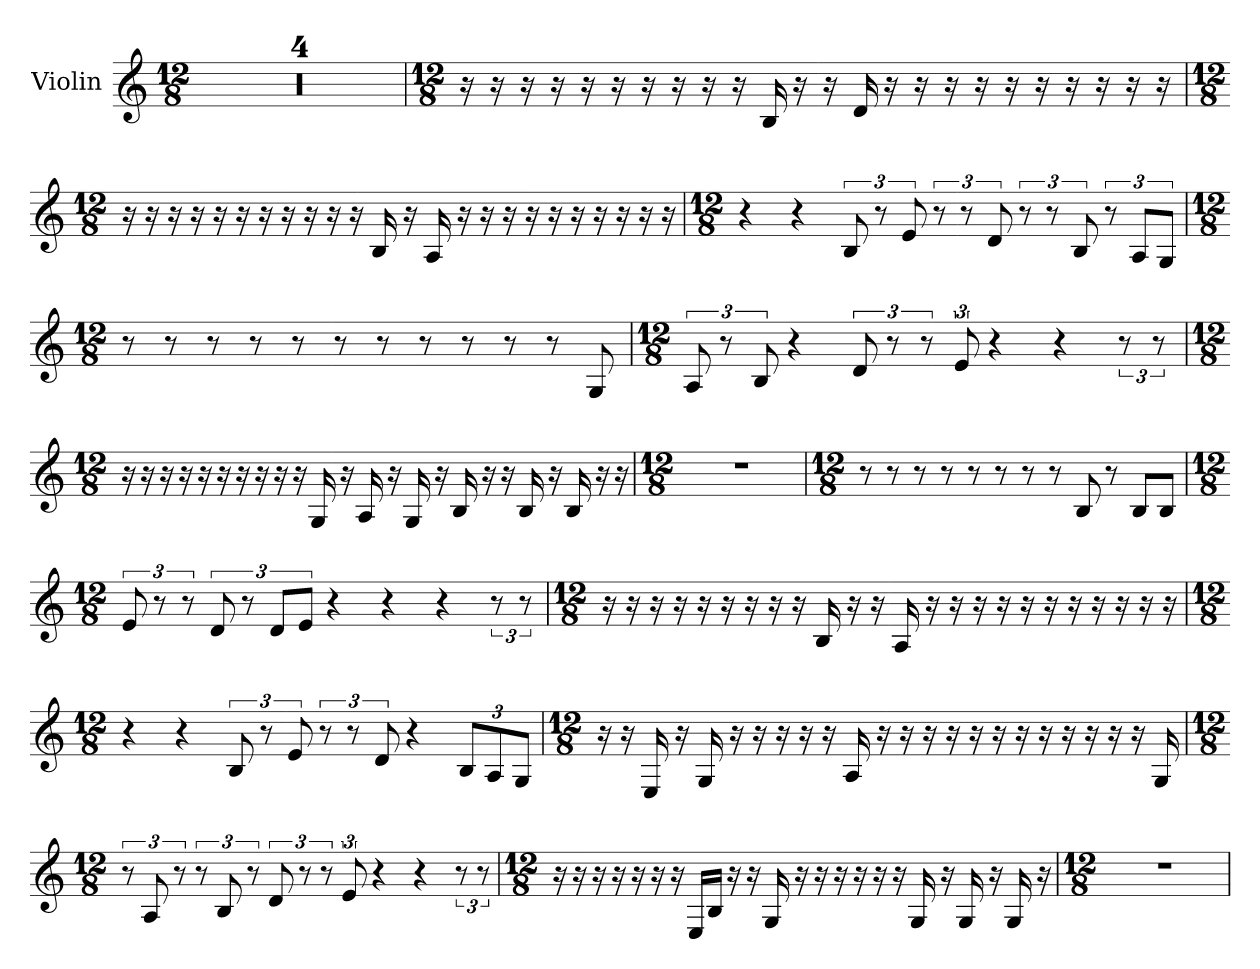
**kern
*part1
*staff1
*I"Violin
*I'Vln
*M12/8
=
1.r
=
*M12/8
1.r
=
*M12/8
1.r
=
*M12/8
1.r
=
*M12/8
16r
16r
16r
16r
16r
16r
16r
16r
16r
16r
16B
16r
16r
16d
16r
16r
16r
16r
16r
16r
16r
16r
16r
16r
=
*M12/8
16r
16r
16r
16r
16r
16r
16r
16r
16r
16r
16r
16B
16r
16A
16r
16r
16r
16r
16r
16r
16r
16r
16r
16r
=
*M12/8
4r
4r
12B
12r
12e
12r
12r
12d
12r
12r
12B
12r
12AL
12GJ
=
*M12/8
8r
8r
8r
8r
8r
8r
8r
8r
8r
8r
8r
8G
=
*M12/8
12A
12r
12B
4r
12d
12r
12r
12e
4r
4r
12r
12r
=
*M12/8
16r
16r
16r
16r
16r
16r
16r
16r
16r
16r
16G
16r
16A
16r
16G
16r
16B
16r
16r
16B
16r
16B
16r
16r
=
*M12/8
1.r
=
*M12/8
8r
8r
8r
8r
8r
8r
8r
8r
8B
8r
8BL
8BJ
=
*M12/8
12e
12r
12r
12d
12r
12dL
12eJ
4r
4r
4r
12r
12r
=
*M12/8
16r
16r
16r
16r
16r
16r
16r
16r
16r
16B
16r
16r
16A
16r
16r
16r
16r
16r
16r
16r
16r
16r
16r
16r
=
*M12/8
4r
4r
12B
12r
12e
12r
12r
12d
4r
12BL
12A
12GJ
=
*M12/8
16r
16r
16E
16r
16G
16r
16r
16r
16r
16r
16A
16r
16r
16r
16r
16r
16r
16r
16r
16r
16r
16r
16r
16G
=
*M12/8
12r
12A
12r
12r
12B
12r
12d
12r
12r
12e
4r
4r
12r
12r
=
*M12/8
16r
16r
16r
16r
16r
16r
16r
16ELL
16BJJ
16r
16r
16G
16r
16r
16r
16r
16r
16r
16G
16r
16G
16r
16G
16r
=
*M12/8
1.r
=
*-
